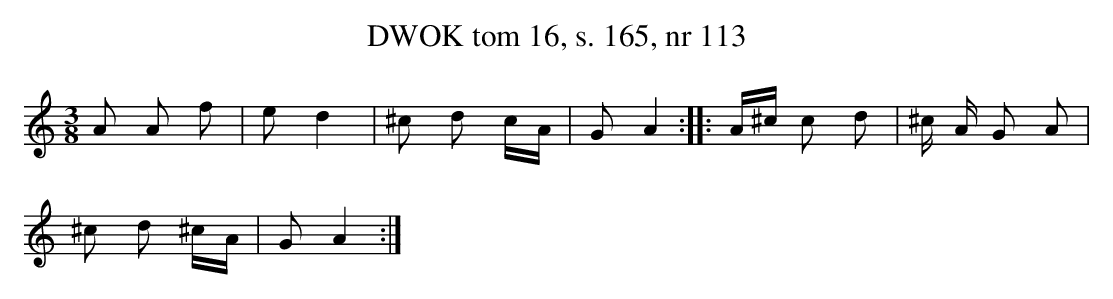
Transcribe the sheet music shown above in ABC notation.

X:1
T: DWOK tom 16, s. 165, nr 113
L: 1/16
M: 3/8
K: C
A2 A2 f2 | e2 d4 | ^c2 d2 cA | G2 A4 :: A^c c2 d2 | ^c A G2 A2 |
^c2 d2 ^cA| G2 A4 :|
